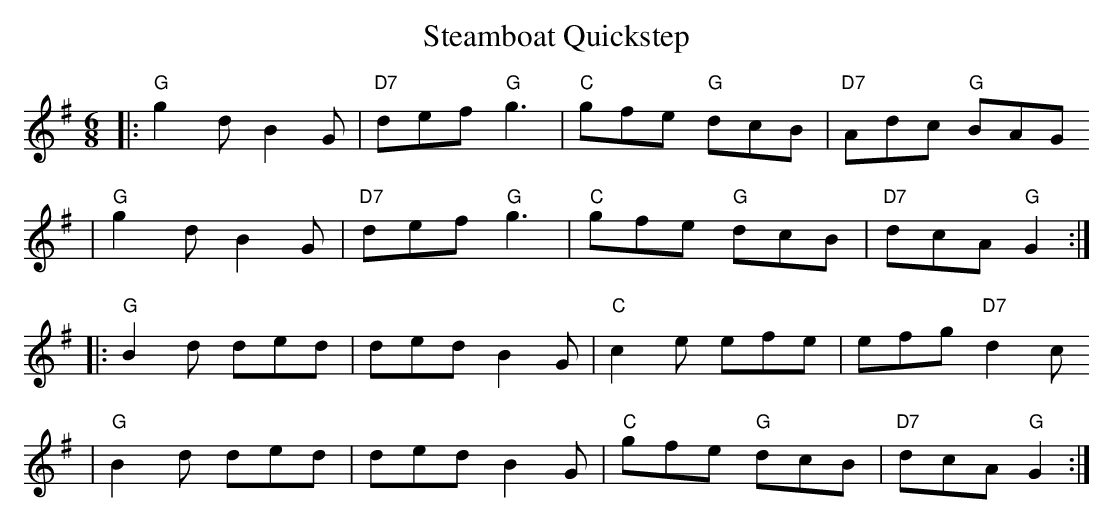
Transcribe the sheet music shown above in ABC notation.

X:1
T: Steamboat Quickstep
M: 6/8
L: 1/8
K: G
|: "G"g2d B2G | "D7"def "G"g3 | "C"gfe "G"dcB | "D7"Adc "G"BAG
| "G"g2d B2G | "D7"def "G"g3 | "C"gfe "G"dcB | "D7"dcA "G"G2 :|
|: "G"B2d ded | ded B2G | "C"c2e efe | efg "D7"d2c
| "G"B2d ded | ded B2G | "C"gfe "G"dcB | "D7"dcA "G"G2 :|
